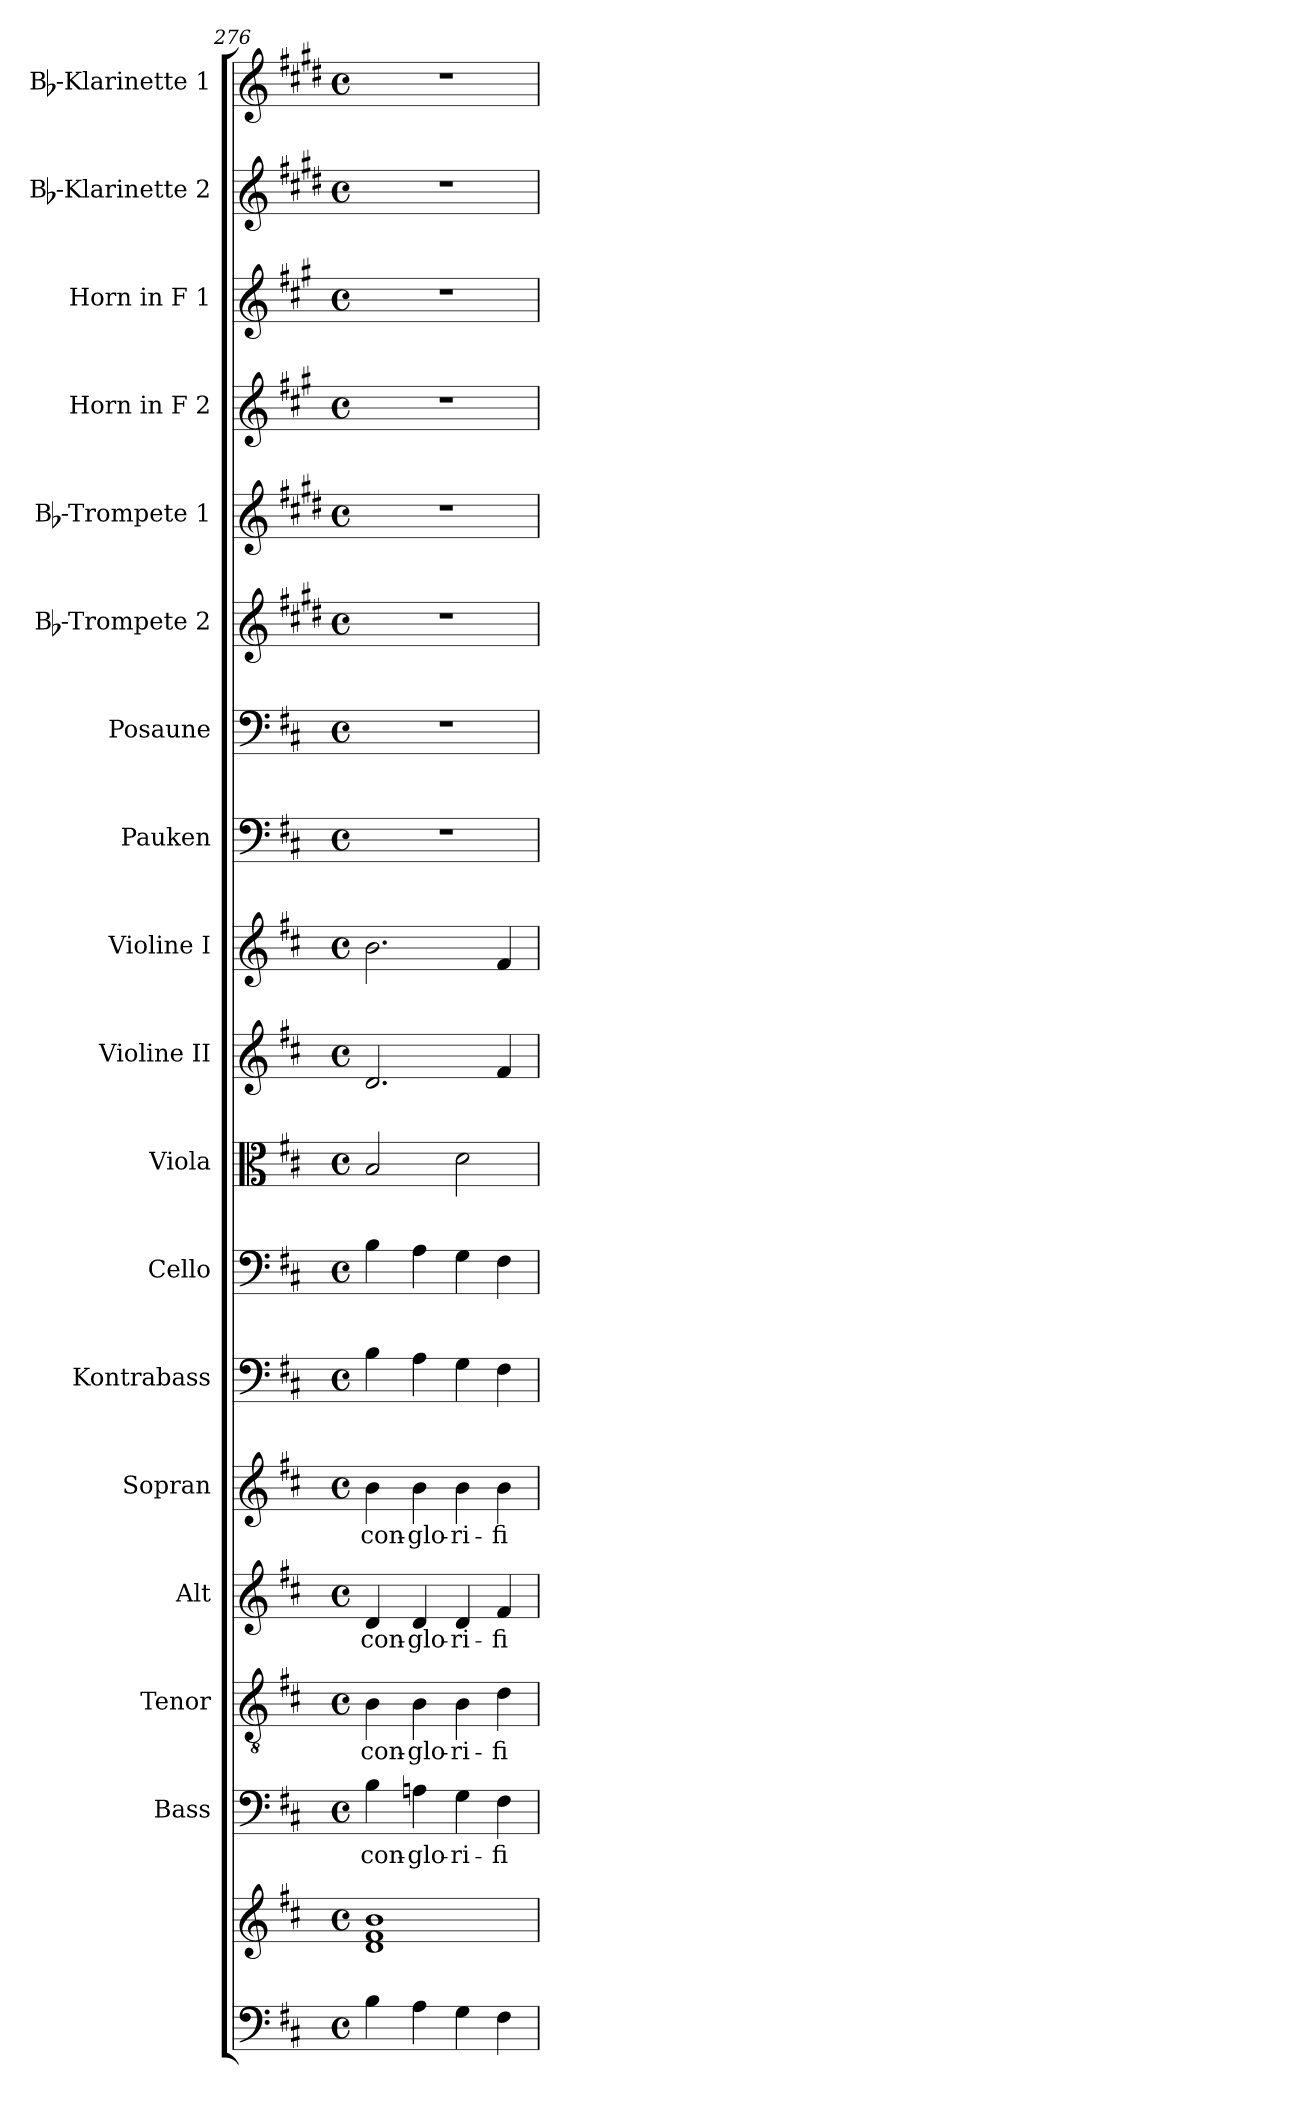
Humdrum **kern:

**kern	**kern	**kern	**text	**kern	**text	**kern	**text	**kern	**text	**kern	**kern	**kern	**kern	**kern	**kern	**kern	**kern	**kern	**kern	**kern	**kern	**kern
*part18	*part18	*part17	*part17	*part16	*part16	*part15	*part15	*part14	*part14	*part13	*part12	*part11	*part10	*part9	*part8	*part7	*part6	*part5	*part4	*part3	*part2	*part1
*staff19	*staff18	*staff17	*staff17	*staff16	*staff16	*staff15	*staff15	*staff14	*staff14	*staff13	*staff12	*staff11	*staff10	*staff9	*staff8	*staff7	*staff6	*staff5	*staff4	*staff3	*staff2	*staff1
*	*	*I"Bass	*	*I"Tenor	*	*I"Alt	*	*I"Sopran	*	*I"Kontrabass	*I"Cello	*I"Viola	*I"Violine II	*I"Violine I	*I"Pauken	*I"Posaune	*I"Bb-Trompete 2	*I"Bb-Trompete 1	*I"Horn in F 2	*I"Horn in F 1	*I"Bb-Klarinette 2	*I"Bb-Klarinette 1
*	*	*I'B.	*	*I'T.	*	*I'A.	*	*I'S.	*	*I'Kb.	*	*I'Vla.	*I'Vl. II	*I'Vl. I	*I'Pk.	*I'Pos.	*I'Bb Trp. 2	*I'Bb Trp. 1	*	*	*I'Bb Kl. 2	*I'Bb Kl. 1
*clefF4	*clefG2	*clefF4	*	*clefGv2	*	*clefG2	*	*clefG2	*	*clefF4	*clefF4	*clefC3	*clefG2	*clefG2	*clefF4	*clefF4	*clefG2	*clefG2	*clefG2	*clefG2	*clefG2	*clefG2
*	*	*	*	*	*	*	*	*	*	*ITrd7c12	*	*	*	*	*	*	*ITrd1c2	*ITrd1c2	*ITrd4c7	*ITrd4c7	*ITrd1c2	*ITrd1c2
*k[f#c#]	*k[f#c#]	*k[f#c#]	*	*k[f#c#]	*	*k[f#c#]	*	*k[f#c#]	*	*k[f#c#]	*k[f#c#]	*k[f#c#]	*k[f#c#]	*k[f#c#]	*k[f#c#]	*k[f#c#]	*k[f#c#]	*k[f#c#]	*k[f#c#]	*k[f#c#]	*k[f#c#]	*k[f#c#]
*D:	*D:	*D:	*	*D:	*	*D:	*	*D:	*	*D:	*D:	*D:	*D:	*D:	*D:	*D:	*D:	*D:	*D:	*D:	*D:	*D:
*M4/4	*M4/4	*M4/4	*	*M4/4	*	*M4/4	*	*M4/4	*	*M4/4	*M4/4	*M4/4	*M4/4	*M4/4	*M4/4	*M4/4	*M4/4	*M4/4	*M4/4	*M4/4	*M4/4	*M4/4
*met(c)	*met(c)	*met(c)	*	*met(c)	*	*met(c)	*	*met(c)	*	*met(c)	*met(c)	*met(c)	*met(c)	*met(c)	*met(c)	*met(c)	*met(c)	*met(c)	*met(c)	*met(c)	*met(c)	*met(c)
=276	=276	=276	=276	=276	=276	=276	=276	=276	=276	=276	=276	=276	=276	=276	=276	=276	=276	=276	=276	=276	=276	=276
*	*^	*	*	*	*	*	*	*	*	*	*	*	*	*	*	*	*	*	*	*	*	*
!	!	!	!	!LO:LY:b	!	!LO:LY:b	!	!LO:LY:b	!	!LO:LY:b	!	!	!	!	!	!	!	!	!	!	!	!	!
4B\	1b	1d 1f#	4B\	con-	4B\	con-	4d/	con-	4b\	con-	4BB\	4B\	2B/	2.d/	2.b\	1r	1r	1r	1r	1r	1r	1r	1r
!	!	!	!	!LO:LY:b	!	!LO:LY:b	!	!LO:LY:b	!	!LO:LY:b	!	!	!	!	!	!	!	!	!	!	!	!	!
4A\	.	.	4An\	-glo-	4B\	-glo-	4d/	-glo-	4b\	-glo-	4AA\	4A\	.	.	.	.	.	.	.	.	.	.	.
!	!	!	!	!LO:LY:b	!	!LO:LY:b	!	!LO:LY:b	!	!LO:LY:b	!	!	!	!	!	!	!	!	!	!	!	!	!
4G\	.	.	4G\	-ri-	4B\	-ri-	4d/	-ri-	4b\	-ri-	4GG\	4G\	2d\	.	.	.	.	.	.	.	.	.	.
!	!	!	!	!LO:LY:b	!	!LO:LY:b	!	!LO:LY:b	!	!LO:LY:b	!	!	!	!	!	!	!	!	!	!	!	!	!
4F#\	.	.	4F#\	-fi-	4d\	-fi-	4f#/	-fi-	4b\	-fi-	4FF#\	4F#\	.	4f#/	4f#/	.	.	.	.	.	.	.	.
*	*v	*v	*	*	*	*	*	*	*	*	*	*	*	*	*	*	*	*	*	*	*	*	*
=	=	=	=	=	=	=	=	=	=	=	=	=	=	=	=	=	=	=	=	=	=	=
*-	*-	*-	*-	*-	*-	*-	*-	*-	*-	*-	*-	*-	*-	*-	*-	*-	*-	*-	*-	*-	*-	*-
